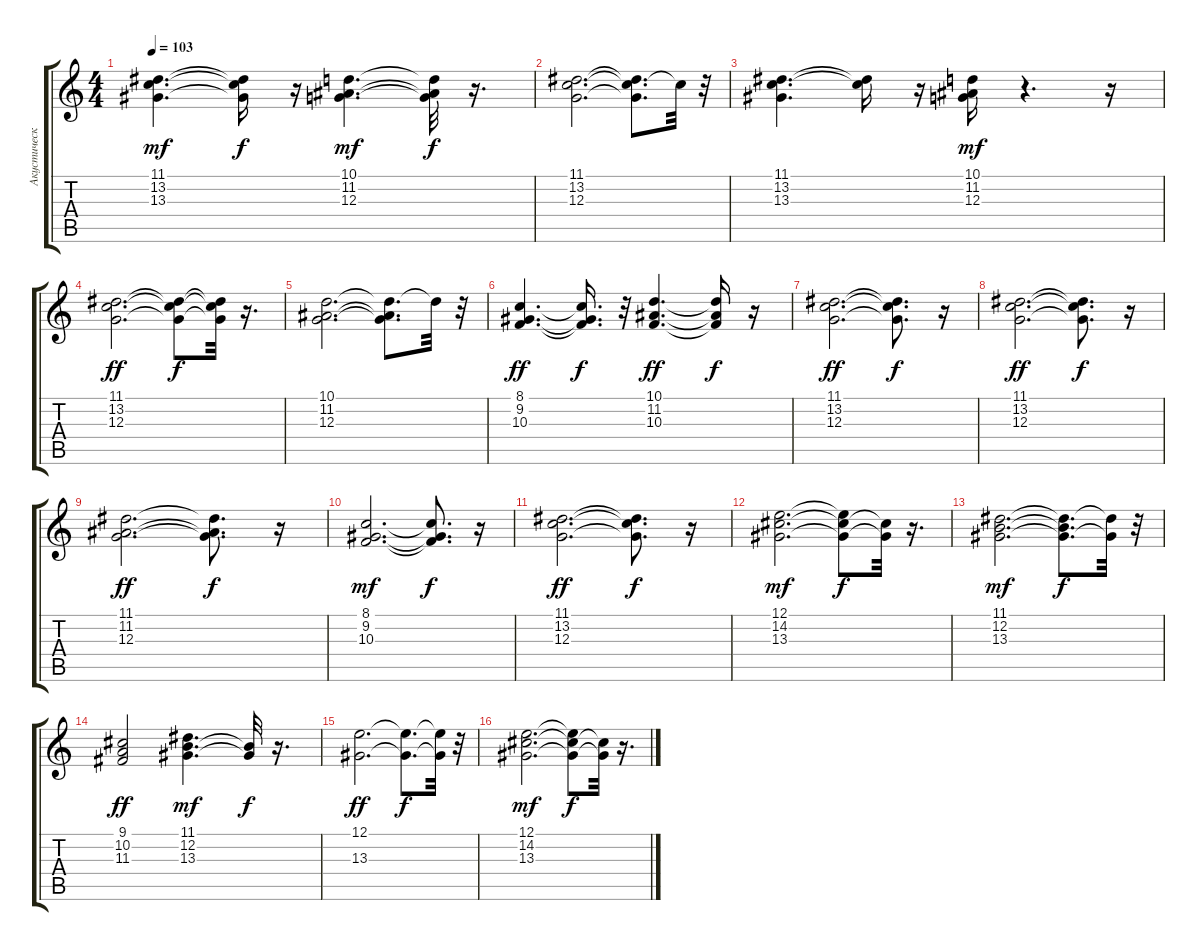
\track ("Акустический Гранд Роял" "Акустическ") {instrument acousticgrandpiano}
\staff {score tabs}
\tuning (E4 B3 G3 D3 A2 E2) {hide}
\ts (4 4)
\tempo 103
\clef g2
\ks c
(11.1 13.2 13.3).4{d dy mf} (11.1{t} 13.2{t} 13.3{t}).16{dy f} r.16 (10.1 11.2 12.3).4{d dy mf} (10.1{t} 11.2{t} 12.3{t}).32{dy f} r.16{d} |
(11.1 13.2 12.3).2{d} (11.1{t} 13.2{t} 12.3{t}).8{d} 13.2{t}.32 r.32 |
(11.1 13.2 13.3).4{d} (11.1{t} 13.2{t}).16 r.16 (10.1 11.2 12.3).16{dy mf} r.4{d} r.16 |
(11.1 13.2 12.3).2{d dy ff} (11.1{t} 13.2{t} 12.3{t}).8{dy f} (11.1{t} 13.2{t} 12.3{t}).32 r.16{d} |
(10.1 11.2 12.3).2{d} (10.1{t} 11.2{t} 12.3{t}).8{d} 10.1{t}.32 r.32 |
(8.1 9.2 10.3).4{d dy ff} (8.1{t} 9.2{t} 10.3{t}).16{d dy f} r.32 (10.1 11.2 10.3).4{d dy ff} (10.1{t} 11.2{t} 10.3{t}).16{dy f} r.16 |
(11.1 13.2 12.3).2{d dy ff} (11.1{t} 13.2{t} 12.3{t}).8{d dy f} r.16 |
(11.1 13.2 12.3).2{d dy ff} (11.1{t} 13.2{t} 12.3{t}).8{d dy f} r.16 |
(11.1 11.2 12.3).2{d dy ff} (11.1{t} 11.2{t} 12.3{t}).8{d dy f} r.16 |
(8.1 9.2 10.3).2{d dy mf} (8.1{t} 9.2{t} 10.3{t}).8{d dy f} r.16 |
(11.1 13.2 12.3).2{d dy ff} (11.1{t} 13.2{t} 12.3{t}).8{d dy f} r.16 |
(12.1 14.2 13.3).2{d dy mf} (12.1{t} 14.2{t} 13.3{t}).8{dy f} (14.2{t} 13.3{t}).32 r.16{d} |
(11.1 12.2 13.3).2{d dy mf} (11.1{t} 12.2{t} 13.3{t}).8{d dy f} (11.1{t} 13.3{t}).32 r.32 |
(9.1 10.2 11.3).2{dy ff} (11.1 12.2 13.3).4{d dy mf} (12.2{t} 13.3{t}).32{dy f} r.16{d} |
(12.1 13.3).2{d dy ff} (12.1{t} 13.3{t}).8{d dy f} (12.1{t} 13.3{t}).32 r.32 |
(12.1 14.2 13.3).2{d dy mf} (12.1{t} 14.2{t} 13.3{t}).8{dy f} (14.2{t} 13.3{t}).32 r.16{d}
